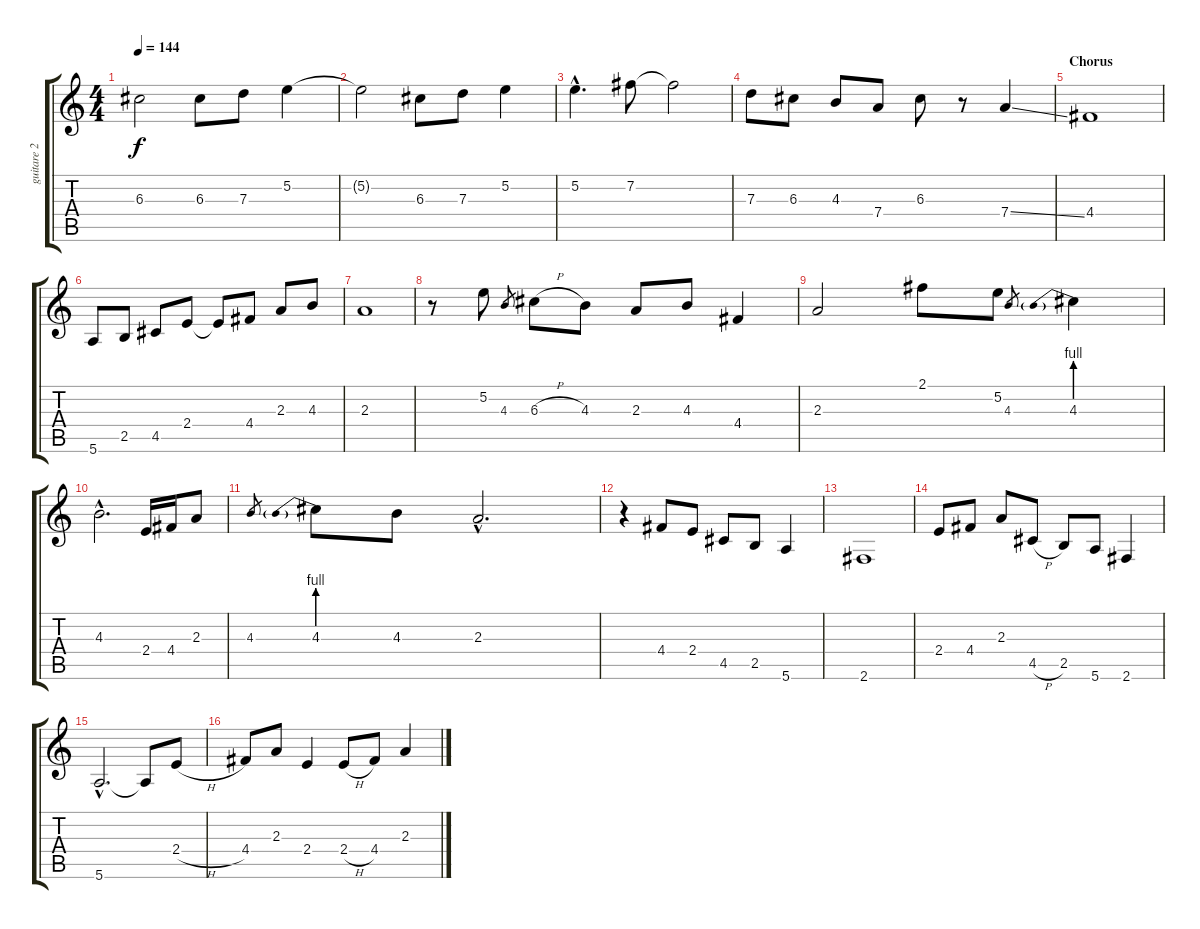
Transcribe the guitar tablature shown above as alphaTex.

\track ("guitare 2" "guitare 2") {instrument electricguitarclean}
\staff {score tabs}
\tuning (E4 B3 G3 D3 A2 E2) {hide}
\ts (4 4)
\tempo 144
\clef g2
\ks c
6.3.2{dy f} 6.3.8 7.3.8 5.2.4 |
5.2{t}.2 6.3.8 7.3.8 5.2.4 |
5.2{hac}.4{d} 7.2.8 7.2{t}.2 |
7.3.8 6.3.8 4.3.8 7.4.8 6.3.8 r.8 7.4{ss}.4 |
\section ("" "Chorus")
4.4.1 |
5.6.8 2.5.8 4.5.8 2.4.8 2.4{t}.8 4.4.8 2.3.8 4.3.8 |
2.3.1 |
r.8 5.2.8 4.3.8{gr} 6.3{h}.8 4.3.8 2.3.8 4.3.8 4.4.4 |
2.3.2 2.1.8 5.2.8 4.3.8{gr} 4.3{be (prebend 0 4 60 4)}.4 |
4.3{hac}.2{d} 2.4.16 4.4.16 2.3.8 |
4.3.8{gr} 4.3{be (prebend 0 4 60 4)}.8 4.3.8 2.3{hac}.2{d} |
r.4 4.4.8 2.4.8 4.5.8 2.5.8 5.6.4 |
2.6.1 |
2.4.8 4.4.8 2.3.8 4.5{h}.8 2.5.8 5.6.8 2.6.4 |
5.6{hac}.2{d} 5.6{t}.8 2.4{h}.8 |
4.4.8 2.3.8 2.4.4 2.4{h}.8 4.4.8 2.3.4
